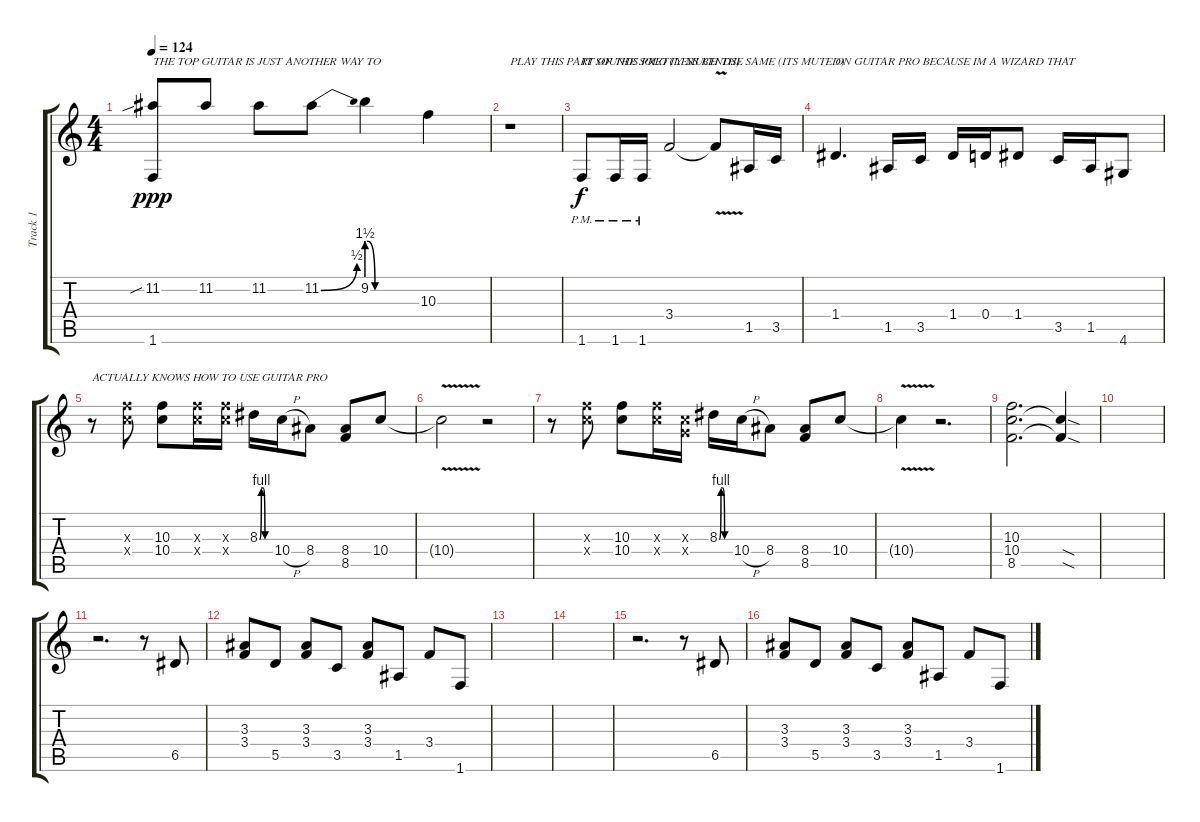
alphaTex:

\track ("Track 1" "Track 1") {instrument acousticguitarsteel}
\staff {score tabs}
\tuning (E4 B3 G3 D3 A2 E2) {hide}
\ts (4 4)
\tempo 124
\clef g2
\ks c
(11.2{sib} 1.6).8{txt "THE TOP GUITAR IS JUST ANOTHER WAY TO" dy ppp} 11.2.8 11.2.8 11.2{be (bend 0 0 60 2)}.8 9.2{be (custom 0 6 10 0 15 0 30 0 60 0)}.4 10.3.4 |
r.1{txt "PLAY THIS PART OF THE SOLO (LESS BENDS)"} |
1.6{pm}.8{txt "IT SOUNDS PRETTY MUCH THE SAME (ITS MUTED)" dy f} 1.6{pm}.16 1.6{pm}.16 3.4.2 3.4{v t}.8 1.5.16 3.5.16 |
1.4.4{d txt "ON GUITAR PRO BECAUSE IM A WIZARD THAT"} 1.5.16 3.5.16 1.4.16 0.4.16 1.4.8 3.5.16 1.5.16 4.6.8 |
r.8{txt "ACTUALLY KNOWS HOW TO USE GUITAR PRO"} (10.3{x} 10.4{x}).8 (10.3 10.4).8 (10.3{x} 10.4{x}).16 (10.3{x} 10.4{x}).16 8.3{be (custom 0 0 10 4 20 4 30 0 60 0)}.16 10.4{h}.16 8.4.8 (8.4 8.5).8 10.4.8 |
10.4{v t}.2 r.2 |
r.8 (10.3{x} 10.4{x}).8 (10.3 10.4).8 (10.3{x} 10.4{x}).16 (0.3{x} 10.4{x}).16 8.3{be (custom 0 0 10 4 20 4 30 0 60 0)}.16 10.4{h}.16 8.4.8 (8.4 8.5).8 10.4.8 |
10.4{v t}.4 r.2{d} |
(10.3 10.4 8.5).2{d} (10.4{sod t} 8.5{sod t}).4 |
|
r.2{d} r.8 6.5.8{instrument acousticguitarsteel} |
(3.3 3.4).8 5.5.8 (3.3 3.4).8 3.5.8 (3.3 3.4).8 1.5.8 3.4.8 1.6.8 |
|
|
r.2{d} r.8 6.5.8 |
(3.3 3.4).8 5.5.8 (3.3 3.4).8 3.5.8 (3.3 3.4).8 1.5.8 3.4.8 1.6.8
